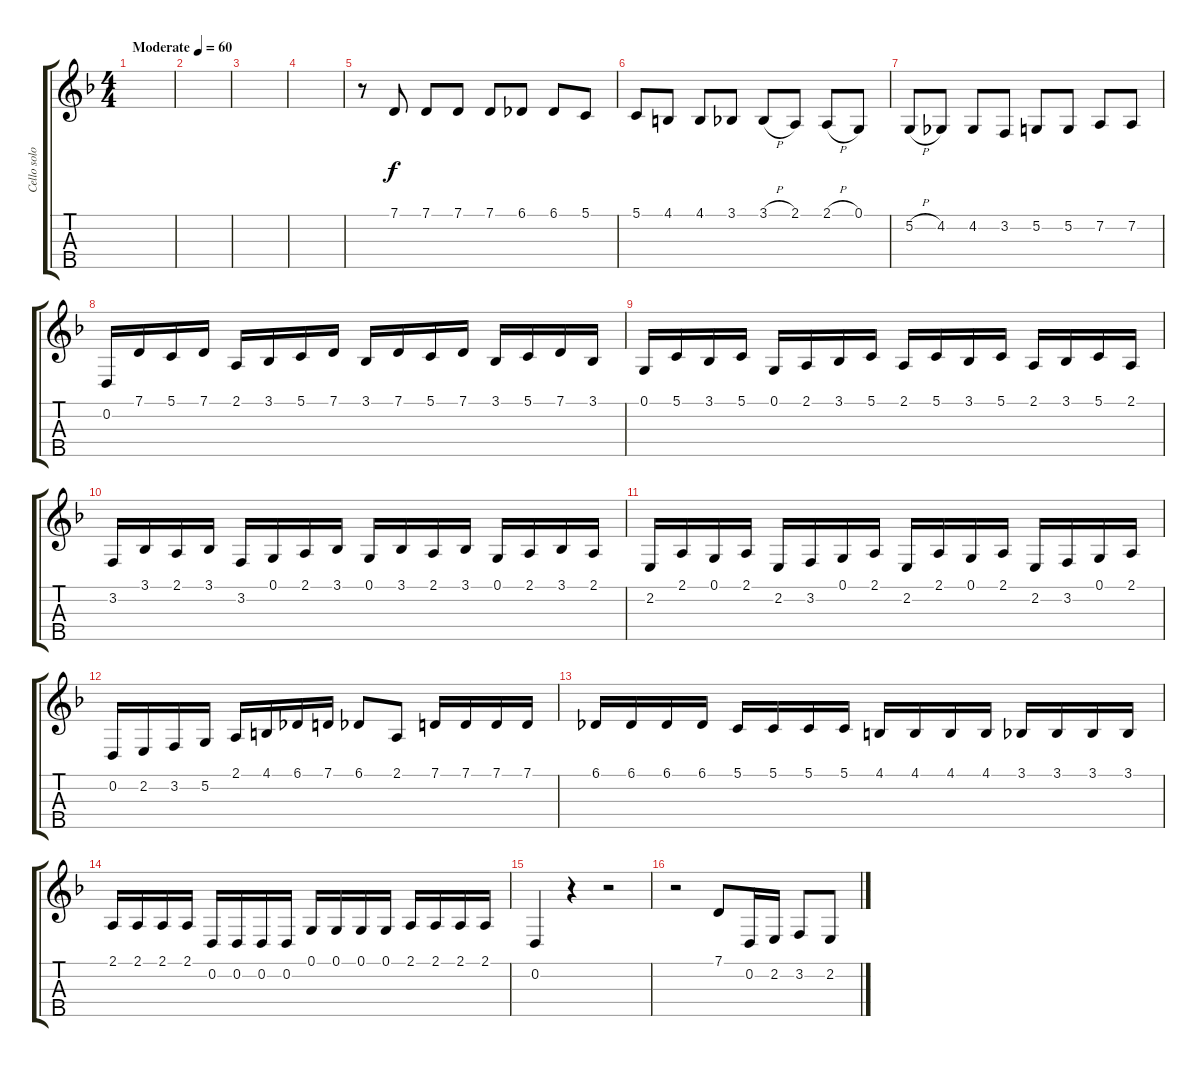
\track ("Cello solo" "Cello solo") {instrument cello}
\staff {score tabs}
\tuning (G3 D3 A2 E2 B1) {hide}
\ts (4 4)
\tempo (60 "Moderate")
\tempo 120
\tempo (60 "Moderate")
\clef g2
\ks f
|
|
|
|
r.8 7.1.8 7.1.8 7.1.8 7.1.8 6.1.8 6.1.8 5.1.8 |
5.1.8 4.1.8 4.1.8 3.1.8 3.1{h}.8 2.1.8 2.1{h}.8 0.1.8 |
5.2{h}.8 4.2.8 4.2.8 3.2.8 5.2.8 5.2.8 7.2.8 7.2.8 |
0.2.16 7.1.16 5.1.16 7.1.16 2.1.16 3.1.16 5.1.16 7.1.16 3.1.16 7.1.16 5.1.16 7.1.16 3.1.16 5.1.16 7.1.16 3.1.16 |
0.1.16 5.1.16 3.1.16 5.1.16 0.1.16 2.1.16 3.1.16 5.1.16 2.1.16 5.1.16 3.1.16 5.1.16 2.1.16 3.1.16 5.1.16 2.1.16 |
3.2.16 3.1.16 2.1.16 3.1.16 3.2.16 0.1.16 2.1.16 3.1.16 0.1.16 3.1.16 2.1.16 3.1.16 0.1.16 2.1.16 3.1.16 2.1.16 |
2.2.16 2.1.16 0.1.16 2.1.16 2.2.16 3.2.16 0.1.16 2.1.16 2.2.16 2.1.16 0.1.16 2.1.16 2.2.16 3.2.16 0.1.16 2.1.16 |
0.2.16 2.2.16 3.2.16 5.2.16 2.1.16 4.1.16 6.1.16 7.1.16 6.1.8 2.1.8 7.1.16 7.1.16 7.1.16 7.1.16 |
6.1.16 6.1.16 6.1.16 6.1.16 5.1.16 5.1.16 5.1.16 5.1.16 4.1.16 4.1.16 4.1.16 4.1.16 3.1.16 3.1.16 3.1.16 3.1.16 |
2.1.16 2.1.16 2.1.16 2.1.16 0.2.16 0.2.16 0.2.16 0.2.16 0.1.16 0.1.16 0.1.16 0.1.16 2.1.16 2.1.16 2.1.16 2.1.16 |
0.2.4 r.4 r.2 |
r.2 7.1.8 0.2.16 2.2.16 3.2.8 2.2.8
